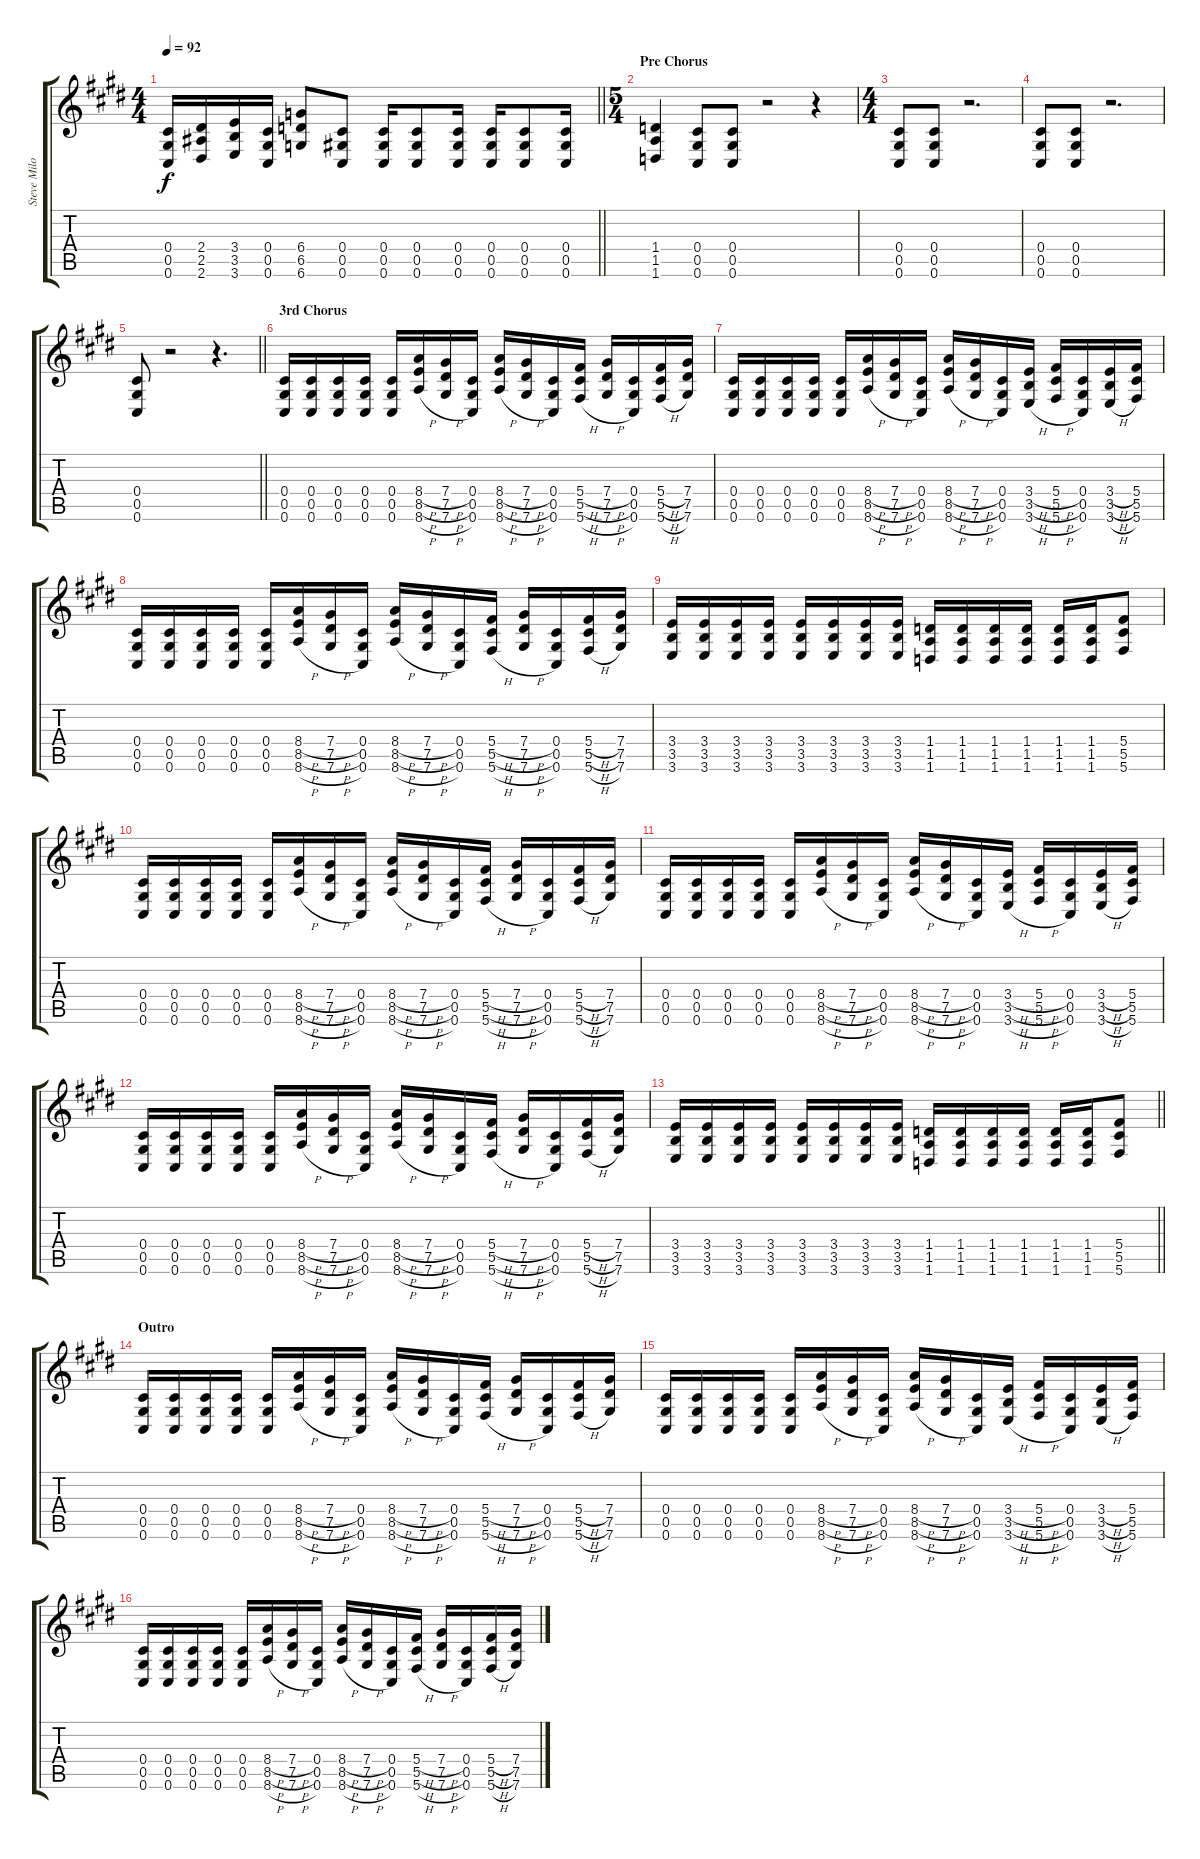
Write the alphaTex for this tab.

\track ("Steve Miloszewski" "Steve Milo") {instrument distortionguitar}
\staff {score tabs}
\tuning (Eb4 Bb3 Gb3 Db3 Ab2 Db2) {hide}
\ts (4 4)
\tempo 92
\clef g2
\barLineRight lightlight
\ks c#minor
(0.4 0.5 0.6).16{dy f} (2.4 2.5 2.6).16 (3.4 3.5 3.6).16 (0.4 0.5 0.6).16 (6.4 6.5 6.6).8 (0.4 0.5 0.6).8 (0.4 0.5 0.6).16 (0.4 0.5 0.6).8 (0.4 0.5 0.6).16 (0.4 0.5 0.6).16 (0.4 0.5 0.6).8 (0.4 0.5 0.6).16 |
\ts (5 4)
\section ("" "Pre Chorus")
(1.4 1.5 1.6).4 (0.4 0.5 0.6).8 (0.4 0.5 0.6).8 r.2 r.4 |
\ts (4 4)
(0.4 0.5 0.6).8 (0.4 0.5 0.6).8 r.2{d} |
(0.4 0.5 0.6).8 (0.4 0.5 0.6).8 r.2{d} |
\barLineRight lightlight
(0.4 0.5 0.6).8 r.2 r.4{d} |
\section ("" "3rd Chorus")
(0.4 0.5 0.6).16 (0.4 0.5 0.6).16 (0.4 0.5 0.6).16 (0.4 0.5 0.6).16 (0.4 0.5 0.6).16 (8.4{h} 8.5{h} 8.6{h}).16 (7.4{h} 7.5{h} 7.6{h}).16 (0.4 0.5 0.6).16 (8.4{h} 8.5{h} 8.6{h}).16 (7.4{h} 7.5{h} 7.6{h}).16 (0.4 0.5 0.6).16 (5.4{h} 5.5{h} 5.6{h}).16 (7.4{h} 7.5{h} 7.6{h}).16 (0.4 0.5 0.6).16 (5.4{h} 5.5{h} 5.6{h}).16 (7.4 7.5 7.6).16 |
(0.4 0.5 0.6).16 (0.4 0.5 0.6).16 (0.4 0.5 0.6).16 (0.4 0.5 0.6).16 (0.4 0.5 0.6).16 (8.4{h} 8.5{h} 8.6{h}).16 (7.4{h} 7.5{h} 7.6{h}).16 (0.4 0.5 0.6).16 (8.4{h} 8.5{h} 8.6{h}).16 (7.4{h} 7.5{h} 7.6{h}).16 (0.4 0.5 0.6).16 (3.4{h} 3.5{h} 3.6{h}).16 (5.4{h} 5.5{h} 5.6{h}).16 (0.4 0.5 0.6).16 (3.4{h} 3.5{h} 3.6{h}).16 (5.4 5.5 5.6).16 |
(0.4 0.5 0.6).16 (0.4 0.5 0.6).16 (0.4 0.5 0.6).16 (0.4 0.5 0.6).16 (0.4 0.5 0.6).16 (8.4{h} 8.5{h} 8.6{h}).16 (7.4{h} 7.5{h} 7.6{h}).16 (0.4 0.5 0.6).16 (8.4{h} 8.5{h} 8.6{h}).16 (7.4{h} 7.5{h} 7.6{h}).16 (0.4 0.5 0.6).16 (5.4{h} 5.5{h} 5.6{h}).16 (7.4{h} 7.5{h} 7.6{h}).16 (0.4 0.5 0.6).16 (5.4{h} 5.5{h} 5.6{h}).16 (7.4 7.5 7.6).16 |
(3.4 3.5 3.6).16 (3.4 3.5 3.6).16 (3.4 3.5 3.6).16 (3.4 3.5 3.6).16 (3.4 3.5 3.6).16 (3.4 3.5 3.6).16 (3.4 3.5 3.6).16 (3.4 3.5 3.6).16 (1.4 1.5 1.6).16 (1.4 1.5 1.6).16 (1.4 1.5 1.6).16 (1.4 1.5 1.6).16 (1.4 1.5 1.6).16 (1.4 1.5 1.6).16 (5.4 5.5 5.6).8 |
(0.4 0.5 0.6).16 (0.4 0.5 0.6).16 (0.4 0.5 0.6).16 (0.4 0.5 0.6).16 (0.4 0.5 0.6).16 (8.4{h} 8.5{h} 8.6{h}).16 (7.4{h} 7.5{h} 7.6{h}).16 (0.4 0.5 0.6).16 (8.4{h} 8.5{h} 8.6{h}).16 (7.4{h} 7.5{h} 7.6{h}).16 (0.4 0.5 0.6).16 (5.4{h} 5.5{h} 5.6{h}).16 (7.4{h} 7.5{h} 7.6{h}).16 (0.4 0.5 0.6).16 (5.4{h} 5.5{h} 5.6{h}).16 (7.4 7.5 7.6).16 |
(0.4 0.5 0.6).16 (0.4 0.5 0.6).16 (0.4 0.5 0.6).16 (0.4 0.5 0.6).16 (0.4 0.5 0.6).16 (8.4{h} 8.5{h} 8.6{h}).16 (7.4{h} 7.5{h} 7.6{h}).16 (0.4 0.5 0.6).16 (8.4{h} 8.5{h} 8.6{h}).16 (7.4{h} 7.5{h} 7.6{h}).16 (0.4 0.5 0.6).16 (3.4{h} 3.5{h} 3.6{h}).16 (5.4{h} 5.5{h} 5.6{h}).16 (0.4 0.5 0.6).16 (3.4{h} 3.5{h} 3.6{h}).16 (5.4 5.5 5.6).16 |
(0.4 0.5 0.6).16 (0.4 0.5 0.6).16 (0.4 0.5 0.6).16 (0.4 0.5 0.6).16 (0.4 0.5 0.6).16 (8.4{h} 8.5{h} 8.6{h}).16 (7.4{h} 7.5{h} 7.6{h}).16 (0.4 0.5 0.6).16 (8.4{h} 8.5{h} 8.6{h}).16 (7.4{h} 7.5{h} 7.6{h}).16 (0.4 0.5 0.6).16 (5.4{h} 5.5{h} 5.6{h}).16 (7.4{h} 7.5{h} 7.6{h}).16 (0.4 0.5 0.6).16 (5.4{h} 5.5{h} 5.6{h}).16 (7.4 7.5 7.6).16 |
\barLineRight lightlight
(3.4 3.5 3.6).16 (3.4 3.5 3.6).16 (3.4 3.5 3.6).16 (3.4 3.5 3.6).16 (3.4 3.5 3.6).16 (3.4 3.5 3.6).16 (3.4 3.5 3.6).16 (3.4 3.5 3.6).16 (1.4 1.5 1.6).16 (1.4 1.5 1.6).16 (1.4 1.5 1.6).16 (1.4 1.5 1.6).16 (1.4 1.5 1.6).16 (1.4 1.5 1.6).16 (5.4 5.5 5.6).8 |
\section ("" "Outro")
(0.4 0.5 0.6).16 (0.4 0.5 0.6).16 (0.4 0.5 0.6).16 (0.4 0.5 0.6).16 (0.4 0.5 0.6).16 (8.4{h} 8.5{h} 8.6{h}).16 (7.4{h} 7.5{h} 7.6{h}).16 (0.4 0.5 0.6).16 (8.4{h} 8.5{h} 8.6{h}).16 (7.4{h} 7.5{h} 7.6{h}).16 (0.4 0.5 0.6).16 (5.4{h} 5.5{h} 5.6{h}).16 (7.4{h} 7.5{h} 7.6{h}).16 (0.4 0.5 0.6).16 (5.4{h} 5.5{h} 5.6{h}).16 (7.4 7.5 7.6).16 |
(0.4 0.5 0.6).16 (0.4 0.5 0.6).16 (0.4 0.5 0.6).16 (0.4 0.5 0.6).16 (0.4 0.5 0.6).16 (8.4{h} 8.5{h} 8.6{h}).16 (7.4{h} 7.5{h} 7.6{h}).16 (0.4 0.5 0.6).16 (8.4{h} 8.5{h} 8.6{h}).16 (7.4{h} 7.5{h} 7.6{h}).16 (0.4 0.5 0.6).16 (3.4{h} 3.5{h} 3.6{h}).16 (5.4{h} 5.5{h} 5.6{h}).16 (0.4 0.5 0.6).16 (3.4{h} 3.5{h} 3.6{h}).16 (5.4 5.5 5.6).16 |
(0.4 0.5 0.6).16 (0.4 0.5 0.6).16 (0.4 0.5 0.6).16 (0.4 0.5 0.6).16 (0.4 0.5 0.6).16 (8.4{h} 8.5{h} 8.6{h}).16 (7.4{h} 7.5{h} 7.6{h}).16 (0.4 0.5 0.6).16 (8.4{h} 8.5{h} 8.6{h}).16 (7.4{h} 7.5{h} 7.6{h}).16 (0.4 0.5 0.6).16 (5.4{h} 5.5{h} 5.6{h}).16 (7.4{h} 7.5{h} 7.6{h}).16 (0.4 0.5 0.6).16 (5.4{h} 5.5{h} 5.6{h}).16 (7.4 7.5 7.6).16
